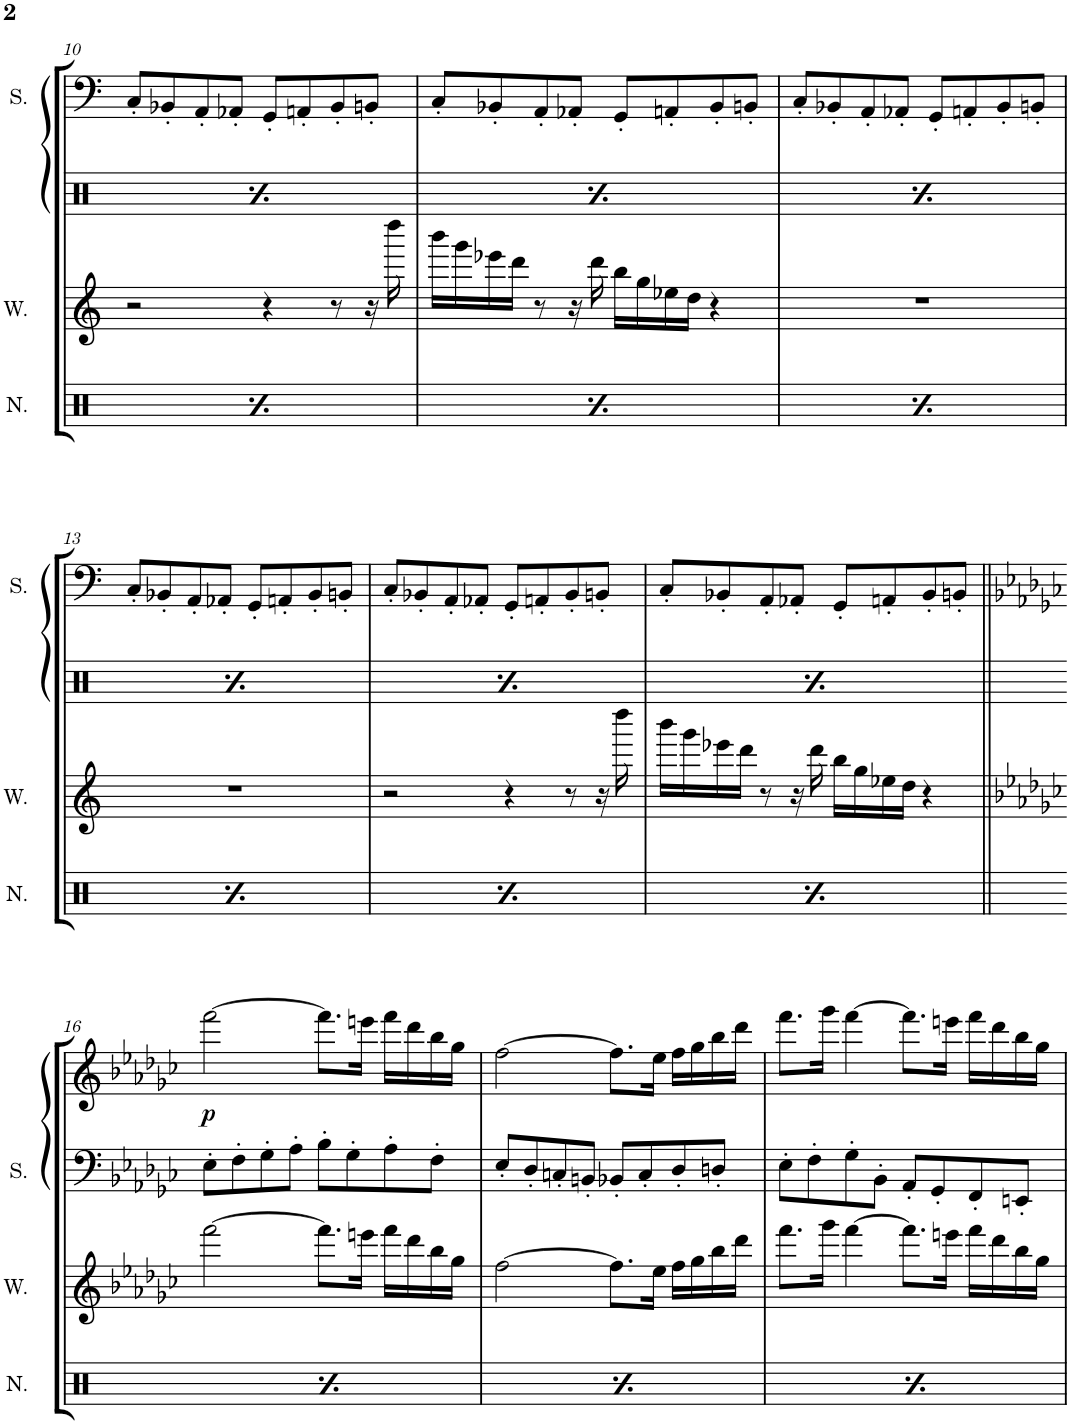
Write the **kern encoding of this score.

**kern	**kern	**kern	**kern	**dynam
*part4	*part3	*part2	*part1	*part1
*staff4	*staff3	*staff2	*staff1	*staff1
*I"Noise	*I"Wave	*I"Square	*I"Square Synthesizer	*
*I'N.	*I'W.	*I'S.	*	*
!!LO:PB:g=z
*clefX	*clefG2	*clefF4	*clefG2	*
*k[]	*k[]	*k[]	*k[]	*
*M4/4	*M4/4	*M4/4	*M4/4	*
*met(c)	*met(c)	*met(c)	*met(c)	*
=10	=10	=10	=10	=10
8Rcc/L	2r	8C'/L	1r	.
16Rgg/L	.	8BB-X'/	.	.
16Rgg/JJ	.	.	.	.
8Rcc/L	.	8AA'/	.	.
16Rgg/L	.	8AA-X'/J	.	.
16Rgg/JJ	.	.	.	.
8Rcc/L	4r	8GG'/L	.	.
16Rgg/L	.	8AAn'/	.	.
16Rgg/JJ	.	.	.	.
8Rcc/L	8r	8BB-'/	.	.
16Rgg/L	16r	8BBn'/J	.	.
16Rgg/JJ	16dddd\	.	.	.
=11	=11	=11	=11	=11
8Rcc/L	16bbb\LL	8C'/L	1r	.
.	16ggg\	.	.	.
16Rgg/L	16eee-X\	8BB-X'/	.	.
16Rgg/JJ	16ddd\JJ	.	.	.
8Rcc/L	8r	8AA'/	.	.
16Rgg/L	16r	8AA-X'/J	.	.
16Rgg/JJ	16ddd\	.	.	.
8Rcc/L	16bb\LL	8GG'/L	.	.
.	16gg\	.	.	.
16Rgg/L	16ee-X\	8AAn'/	.	.
16Rgg/JJ	16dd\JJ	.	.	.
8Rcc/L	4r	8BB-'/	.	.
16Rgg/L	.	8BBn'/J	.	.
16Rgg/JJ	.	.	.	.
=12	=12	=12	=12	=12
8Rcc/L	1r	8C'/L	1r	.
16Rgg/L	.	8BB-X'/	.	.
16Rgg/JJ	.	.	.	.
8Rcc/L	.	8AA'/	.	.
16Rgg/L	.	8AA-X'/J	.	.
16Rgg/JJ	.	.	.	.
8Rcc/L	.	8GG'/L	.	.
16Rgg/L	.	8AAn'/	.	.
16Rgg/JJ	.	.	.	.
8Rcc/L	.	8BB-'/	.	.
16Rgg/L	.	8BBn'/J	.	.
16Rgg/JJ	.	.	.	.
!!LO:LB:g=z
=13	=13	=13	=13	=13
8Rcc/L	1r	8C'/L	1r	.
16Rgg/L	.	8BB-X'/	.	.
16Rgg/JJ	.	.	.	.
8Rcc/L	.	8AA'/	.	.
16Rgg/L	.	8AA-X'/J	.	.
16Rgg/JJ	.	.	.	.
8Rcc/L	.	8GG'/L	.	.
16Rgg/L	.	8AAn'/	.	.
16Rgg/JJ	.	.	.	.
8Rcc/L	.	8BB-'/	.	.
16Rgg/L	.	8BBn'/J	.	.
16Rgg/JJ	.	.	.	.
=14	=14	=14	=14	=14
8Rcc/L	2r	8C'/L	1r	.
16Rgg/L	.	8BB-X'/	.	.
16Rgg/JJ	.	.	.	.
8Rcc/L	.	8AA'/	.	.
16Rgg/L	.	8AA-X'/J	.	.
16Rgg/JJ	.	.	.	.
8Rcc/L	4r	8GG'/L	.	.
16Rgg/L	.	8AAn'/	.	.
16Rgg/JJ	.	.	.	.
8Rcc/L	8r	8BB-'/	.	.
16Rgg/L	16r	8BBn'/J	.	.
16Rgg/JJ	16dddd\	.	.	.
=15	=15	=15	=15	=15
8Rcc/L	16bbb\LL	8C'/L	1r	.
.	16ggg\	.	.	.
16Rgg/L	16eee-X\	8BB-X'/	.	.
16Rgg/JJ	16ddd\JJ	.	.	.
8Rcc/L	8r	8AA'/	.	.
16Rgg/L	16r	8AA-X'/J	.	.
16Rgg/JJ	16ddd\	.	.	.
8Rcc/L	16bb\LL	8GG'/L	.	.
.	16gg\	.	.	.
16Rgg/L	16ee-X\	8AAn'/	.	.
16Rgg/JJ	16dd\JJ	.	.	.
8Rcc/L	4r	8BB-'/	.	.
16Rgg/L	.	8BBn'/J	.	.
16Rgg/JJ	.	.	.	.
!!LO:LB:g=z
=16||	=16||	=16||	=16||	=16||
*	*k[b-e-a-d-g-c-]	*k[b-e-a-d-g-c-]	*k[b-e-a-d-g-c-]	*
!	!	!	!	!LO:DY:b
8Rcc/L	[2fff\	8E-'\L	[2fff\	p
16Rgg/L	.	8F'\	.	.
16Rgg/JJ	.	.	.	.
8Rcc/L	.	8G-'\	.	.
16Rgg/L	.	8A-'\J	.	.
16Rgg/JJ	.	.	.	.
8Rcc/L	8.fff\L]	8B-'\L	8.fff\L]	.
16Rgg/L	.	8G-'\	.	.
16Rgg/JJ	16eeen\Jk	.	16eeen\Jk	.
8Rcc/L	16fff\LL	8A-'\	16fff\LL	.
.	16ddd-\	.	16ddd-\	.
16Rgg/L	16bb-\	8F'\J	16bb-\	.
16Rgg/JJ	16gg-\JJ	.	16gg-\JJ	.
=17	=17	=17	=17	=17
8Rcc/L	[2ff\	8E-'/L	[2ff\	.
16Rgg/L	.	8D-'/	.	.
16Rgg/JJ	.	.	.	.
8Rcc/L	.	8Cn'/	.	.
16Rgg/L	.	8BBn'/J	.	.
16Rgg/JJ	.	.	.	.
8Rcc/L	8.ff\L]	8BB-X'/L	8.ff\L]	.
16Rgg/L	.	8C'/	.	.
16Rgg/JJ	16ee-\Jk	.	16ee-\Jk	.
8Rcc/L	16ff\LL	8D-'/	16ff\LL	.
.	16gg-\	.	16gg-\	.
16Rgg/L	16bb-\	8Dn'/J	16bb-\	.
16Rgg/JJ	16ddd-\JJ	.	16ddd-\JJ	.
=18	=18	=18	=18	=18
8Rcc/L	8.fff\L	8E-'\L	8.fff\L	.
16Rgg/L	.	8F'\	.	.
16Rgg/JJ	16ggg-\Jk	.	16ggg-\Jk	.
8Rcc/L	[4fff\	8G-'\	[4fff\	.
16Rgg/L	.	8BB-'\J	.	.
16Rgg/JJ	.	.	.	.
8Rcc/L	8.fff\L]	8AA-'/L	8.fff\L]	.
16Rgg/L	.	8GG-'/	.	.
16Rgg/JJ	16eeen\Jk	.	16eeen\Jk	.
8Rcc/L	16fff\LL	8FF'/	16fff\LL	.
.	16ddd-\	.	16ddd-\	.
16Rgg/L	16bb-\	8EEn'/J	16bb-\	.
16Rgg/JJ	16gg-\JJ	.	16gg-\JJ	.
=	=	=	=	=
*-	*-	*-	*-	*-
